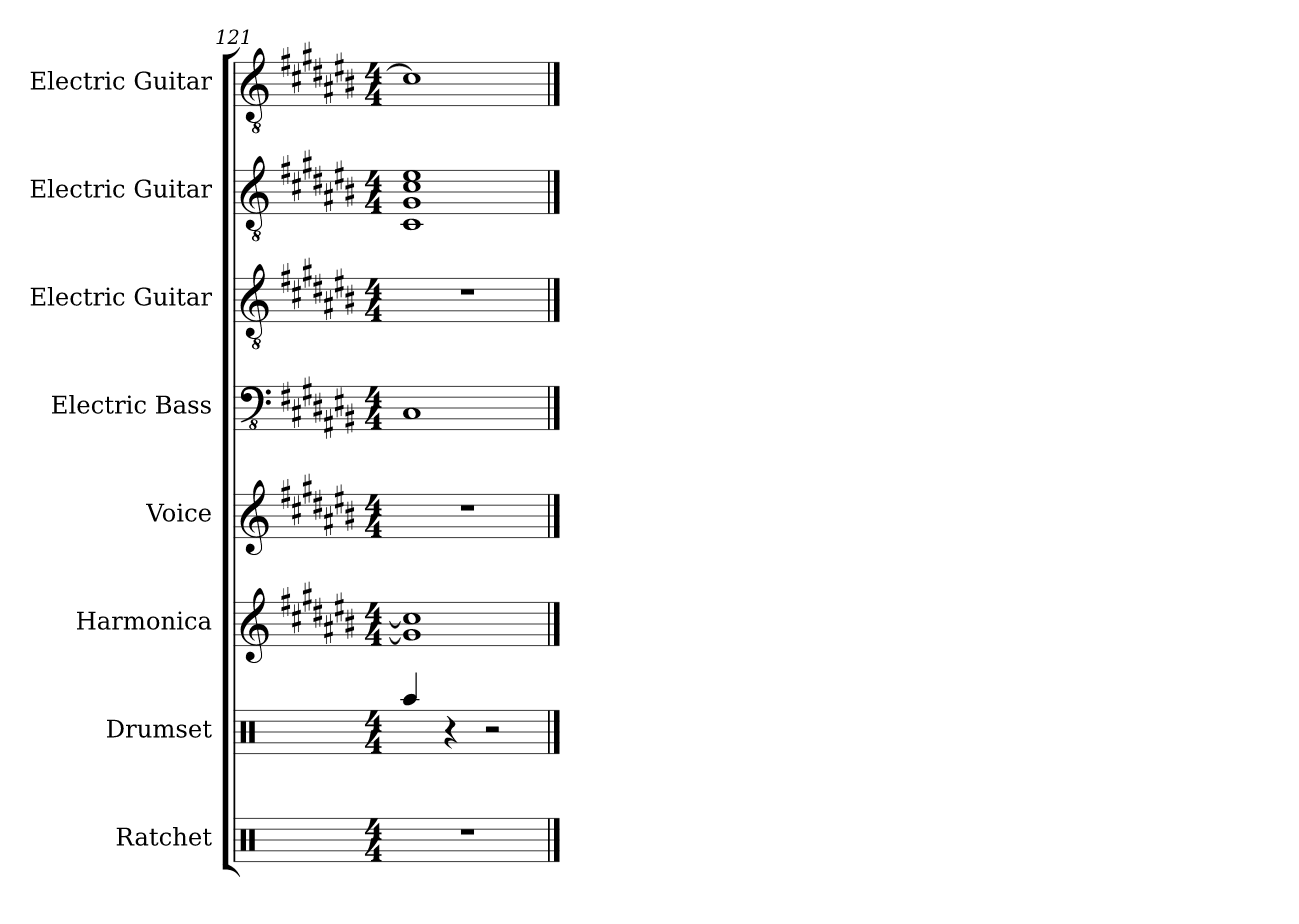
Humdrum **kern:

**kern	**kern	**kern	**kern	**kern	**kern	**kern	**kern
*part8	*part7	*part6	*part5	*part4	*part3	*part2	*part1
*staff8	*staff7	*staff6	*staff5	*staff4	*staff3	*staff2	*staff1
*I"Ratchet	*I"Drumset	*I"Harmonica	*I"Voice	*I"Electric Bass	*I"Electric Guitar	*I"Electric Guitar	*I"Electric Guitar
*I'Rat.	*I'Drs.	*I'Harm.	*I'Vo.	*I'El. B.	*I'El. Guit.	*I'El. Guit.	*I'El. Guit.
*clefX	*clefX	*clefG2	*clefG2	*clefFv4	*clefGv2	*clefGv2	*clefGv2
*k[]	*k[]	*k[f#c#g#d#a#e#b#]	*k[f#c#g#d#a#e#b#]	*k[f#c#g#d#a#e#b#]	*k[f#c#g#d#a#e#b#]	*k[f#c#g#d#a#e#b#]	*k[f#c#g#d#a#e#b#]
*M4/4	*M4/4	*M4/4	*M4/4	*M4/4	*M4/4	*M4/4	*M4/4
=121	=121	=121	=121	=121	=121	=121	=121
1r	4Raa/	1g#] 1cc#]	1r	1CC#	1r	1C# 1G# 1c# 1e#	1c#]
.	4r	.	.	.	.	.	.
.	2r	.	.	.	.	.	.
==	==	==	==	==	==	==	==
*-	*-	*-	*-	*-	*-	*-	*-
